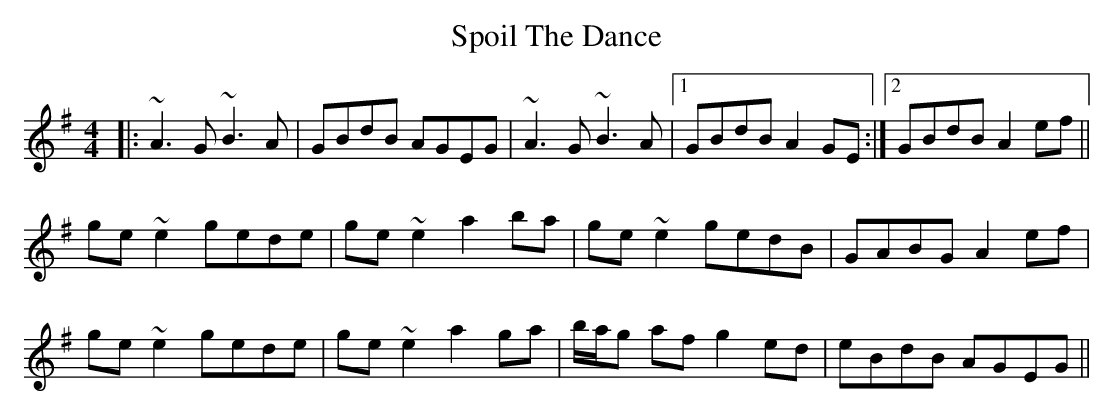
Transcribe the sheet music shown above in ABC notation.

X:1
T: Spoil The Dance
M: 4/4
L: 1/8
K: Ador
|:~A3G ~B3A|GBdB AGEG|~A3G ~B3A|1 GBdB A2GE:|2 GBdB A2ef||
ge~e2 gede|ge~e2 a2ba|ge~e2 gedB|GABG A2ef|
ge~e2 gede|ge~e2 a2ga|b/a/g af g2ed|eBdB AGEG||
